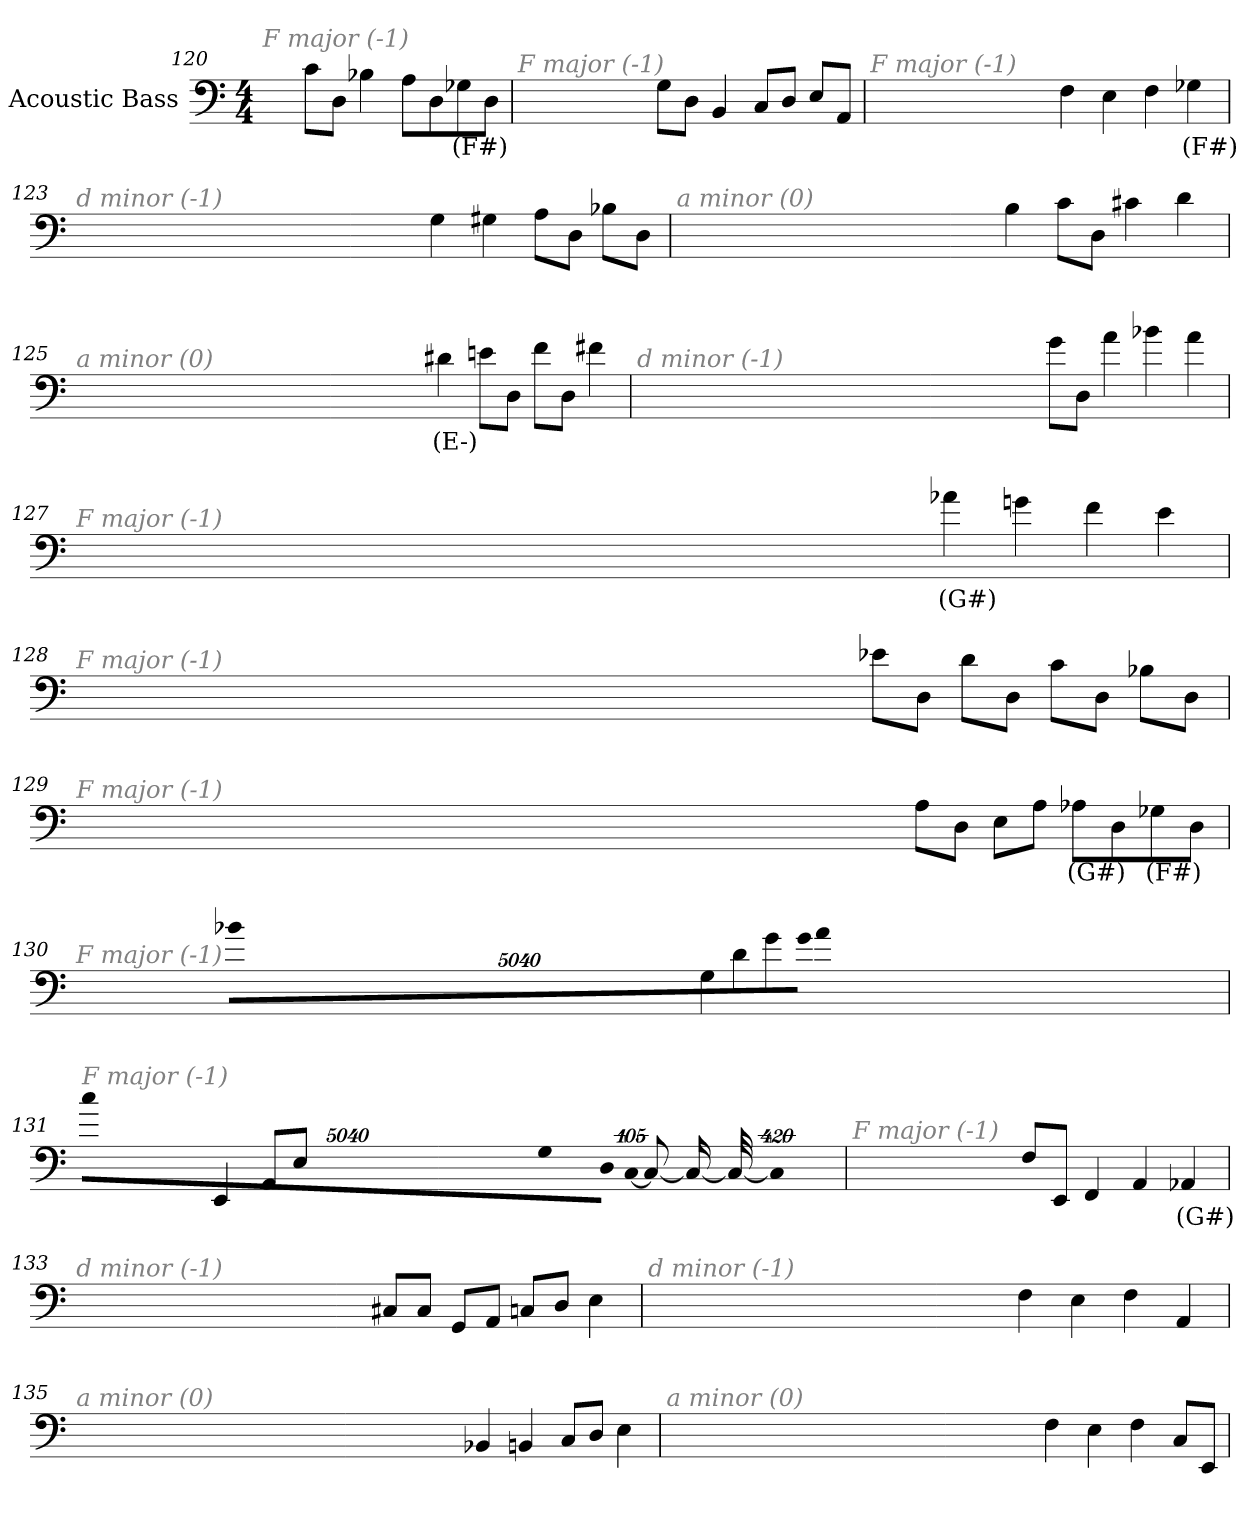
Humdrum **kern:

**kern	**text
*part1	*part1
*staff1	*staff1
*I"Acoustic Bass	*
*clefF4	*
*ITrd7c12	*
*k[]	*
*C:	*
*M4/4	*
=120	=120
!LO:TX:i:color=#808080:t=F major (-1)	!
8CL	.
8DDJ	.
4BB-X	.
8AAL	.
8DD	.
8GG-Xi	(F#)
8DDJ	.
=121	=121
!LO:TX:i:color=#808080:t=F major (-1)	!
8GGL	.
8DDJ	.
4BBB	.
8CCL	.
8DDJ	.
8EEL	.
8AAAJ	.
=122	=122
!LO:TX:i:color=#808080:t=F major (-1)	!
4FF	.
4EE	.
4FF	.
4GG-Xi	(F#)
=123	=123
!LO:TX:i:color=#808080:t=d minor (-1)	!
4GG	.
4GG#X	.
8AAL	.
8DDJ	.
8BB-XL	.
8DDJ	.
=124	=124
!LO:TX:i:color=#808080:t=a minor (0)	!
4BB	.
8CL	.
8DDJ	.
4C#X	.
4D	.
=125	=125
!LO:TX:i:color=#808080:t=a minor (0)	!
4D#Xi	(E-)
8EnL	.
8DDJ	.
8FL	.
8DDJ	.
4F#X	.
=126	=126
!LO:TX:i:color=#808080:t=d minor (-1)	!
8GL	.
8DDJ	.
4A	.
4B-X	.
4A	.
=127	=127
!LO:TX:i:color=#808080:t=F major (-1)	!
4A-Xi	(G#)
4Gn	.
4F	.
4E	.
=128	=128
!LO:TX:i:color=#808080:t=F major (-1)	!
8E-XL	.
8DDJ	.
8DL	.
8DDJ	.
8CL	.
8DDJ	.
8BB-XL	.
8DDJ	.
=129	=129
!LO:TX:i:color=#808080:t=F major (-1)	!
8AAL	.
8DDJ	.
8EEL	.
8AAJ	.
8AA-XiL	(G#)
8DD	.
8GG-Xi	(F#)
8DDJ	.
=130	=130
!LO:TX:i:color=#808080:t=F major (-1)	!
4GG	.
4D	.
4G	.
!LO:N:vis=8	!
40320%3347GL	.
!LO:N:vis=8	!
40320%3347A	.
!LO:N:vis=8	!
40320%3347B-XJ	.
=131	=131
!LO:TX:i:color=#808080:t=F major (-1)	!
!LO:N:vis=8	!
40320%3347cL	.
!LO:N:vis=8	!
40320%3347GG	.
!LO:N:vis=8	!
40320%3347DDJ	.
!LO:N:vis=1024	!
[13440%13CC	.
8CC_	.
16CC_	.
32CC_	.
!LO:N:vis=1024%31	!
13440%407CC]	.
4EEE	.
8AAAL	.
8EEJ	.
=132	=132
!LO:TX:i:color=#808080:t=F major (-1)	!
8FFL	.
8EEEJ	.
4FFF	.
4AAA	.
4AAA-Xi	(G#)
=133	=133
!LO:TX:i:color=#808080:t=d minor (-1)	!
8CC#XL	.
8CC#J	.
8GGGL	.
8AAAJ	.
8CCnL	.
8DDJ	.
4EE	.
=134	=134
!LO:TX:i:color=#808080:t=d minor (-1)	!
4FF	.
4EE	.
4FF	.
4AAA	.
=135	=135
!LO:TX:i:color=#808080:t=a minor (0)	!
4BBB-X	.
4BBBn	.
8CCL	.
8DDJ	.
4EE	.
=136	=136
!LO:TX:i:color=#808080:t=a minor (0)	!
4FF	.
4EE	.
4FF	.
8CCL	.
8EEEJ	.
=	=
*-	*-
